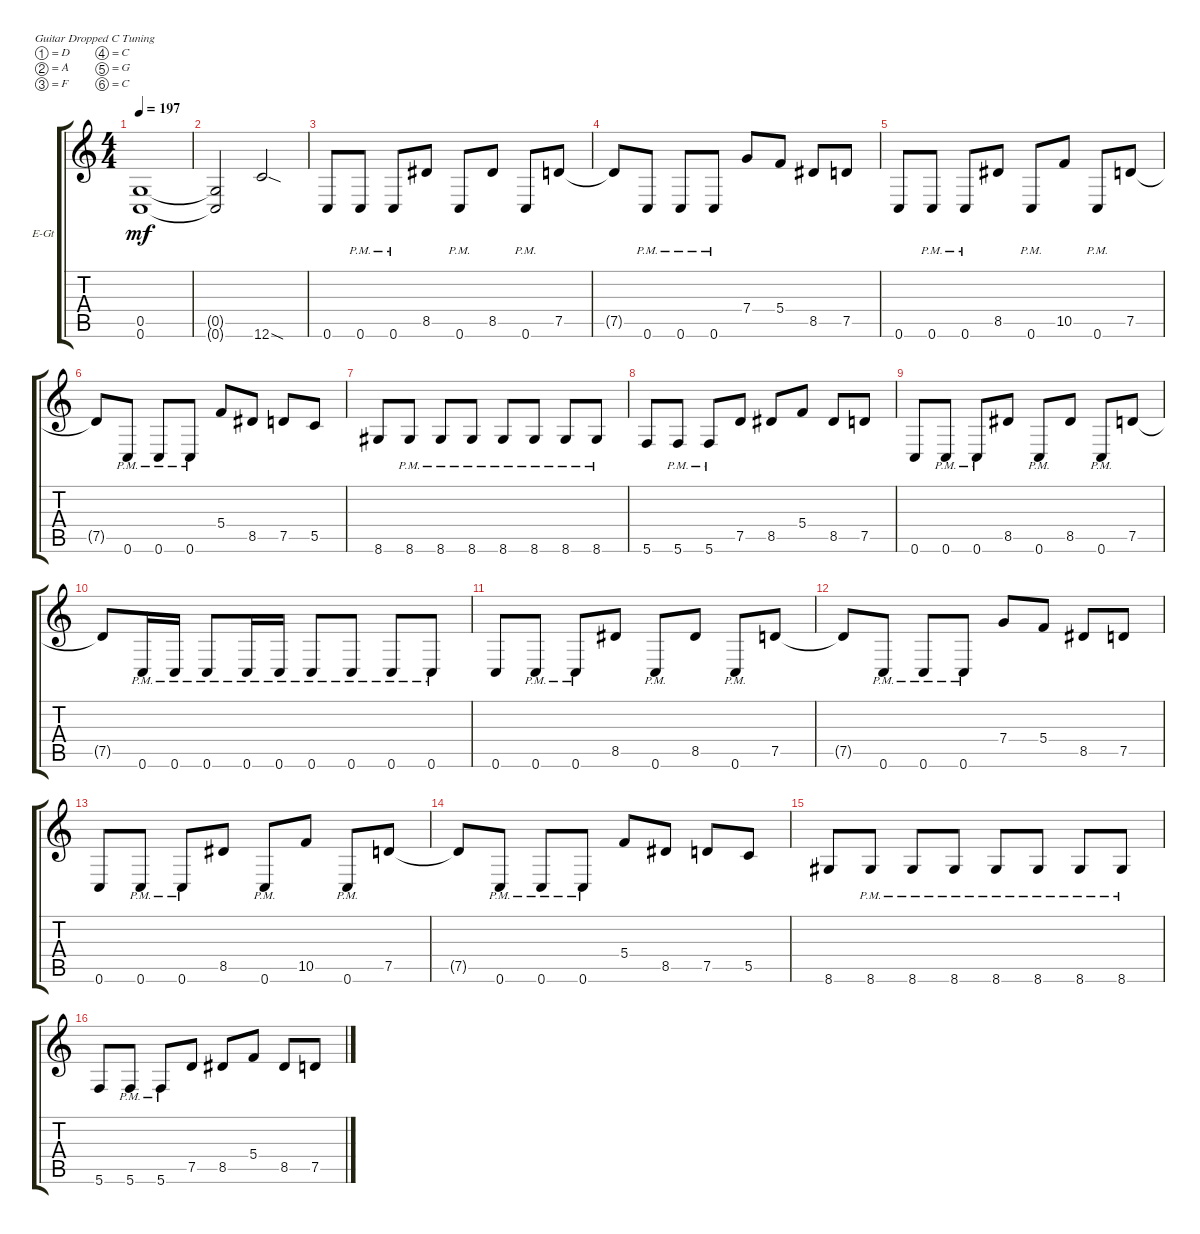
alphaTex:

\defaultSystemsLayout 4
\bracketExtendMode groupsimilarinstruments
\firstSystemTrackNameOrientation horizontal
\otherSystemsTrackNameOrientation horizontal
\track ("Mutz" "E-Gt") {instrument distortionguitar}
\staff {score tabs}
\tuning (D4 A3 F3 C3 G2 C2)
\ts (4 4)
\tempo 197
\clef g2
\ks c
(0.5 0.6).1{dy mf} |
(0.6{t} 0.5{t}).2 12.6{sod}.2 |
0.6.8 0.6{pm}.8 0.6{pm}.8 8.5.8 0.6{pm}.8 8.5.8 0.6{pm}.8 7.5.8 |
7.5{t}.8 0.6{pm}.8 0.6{pm}.8 0.6{pm}.8 7.4.8 5.4.8 8.5.8 7.5.8 |
0.6.8 0.6{pm}.8 0.6{pm}.8 8.5.8 0.6{pm}.8 10.5.8 0.6{pm}.8 7.5.8 |
7.5{t}.8 0.6{pm}.8 0.6{pm}.8 0.6{pm}.8 5.4.8 8.5.8 7.5.8 5.5.8 |
8.6.8 8.6{pm}.8 8.6{pm}.8 8.6{pm}.8 8.6{pm}.8 8.6{pm}.8 8.6{pm}.8 8.6{pm}.8 |
5.6.8 5.6{pm}.8 5.6{pm}.8 7.5.8 8.5.8 5.4.8 8.5.8 7.5.8 |
0.6.8 0.6{pm}.8 0.6{pm}.8 8.5.8 0.6{pm}.8 8.5.8 0.6{pm}.8 7.5.8 |
7.5{t}.8 0.6{pm}.16 0.6{pm}.16 0.6{pm}.8 0.6{pm}.16 0.6{pm}.16 0.6{pm}.8 0.6{pm}.8 0.6{pm}.8 0.6{pm}.8 |
0.6.8 0.6{pm}.8 0.6{pm}.8 8.5.8 0.6{pm}.8 8.5.8 0.6{pm}.8 7.5.8 |
7.5{t}.8 0.6{pm}.8 0.6{pm}.8 0.6{pm}.8 7.4.8 5.4.8 8.5.8 7.5.8 |
0.6.8 0.6{pm}.8 0.6{pm}.8 8.5.8 0.6{pm}.8 10.5.8 0.6{pm}.8 7.5.8 |
7.5{t}.8 0.6{pm}.8 0.6{pm}.8 0.6{pm}.8 5.4.8 8.5.8 7.5.8 5.5.8 |
8.6.8 8.6{pm}.8 8.6{pm}.8 8.6{pm}.8 8.6{pm}.8 8.6{pm}.8 8.6{pm}.8 8.6{pm}.8 |
5.6.8 5.6{pm}.8 5.6{pm}.8 7.5.8 8.5.8 5.4.8 8.5.8 7.5.8
